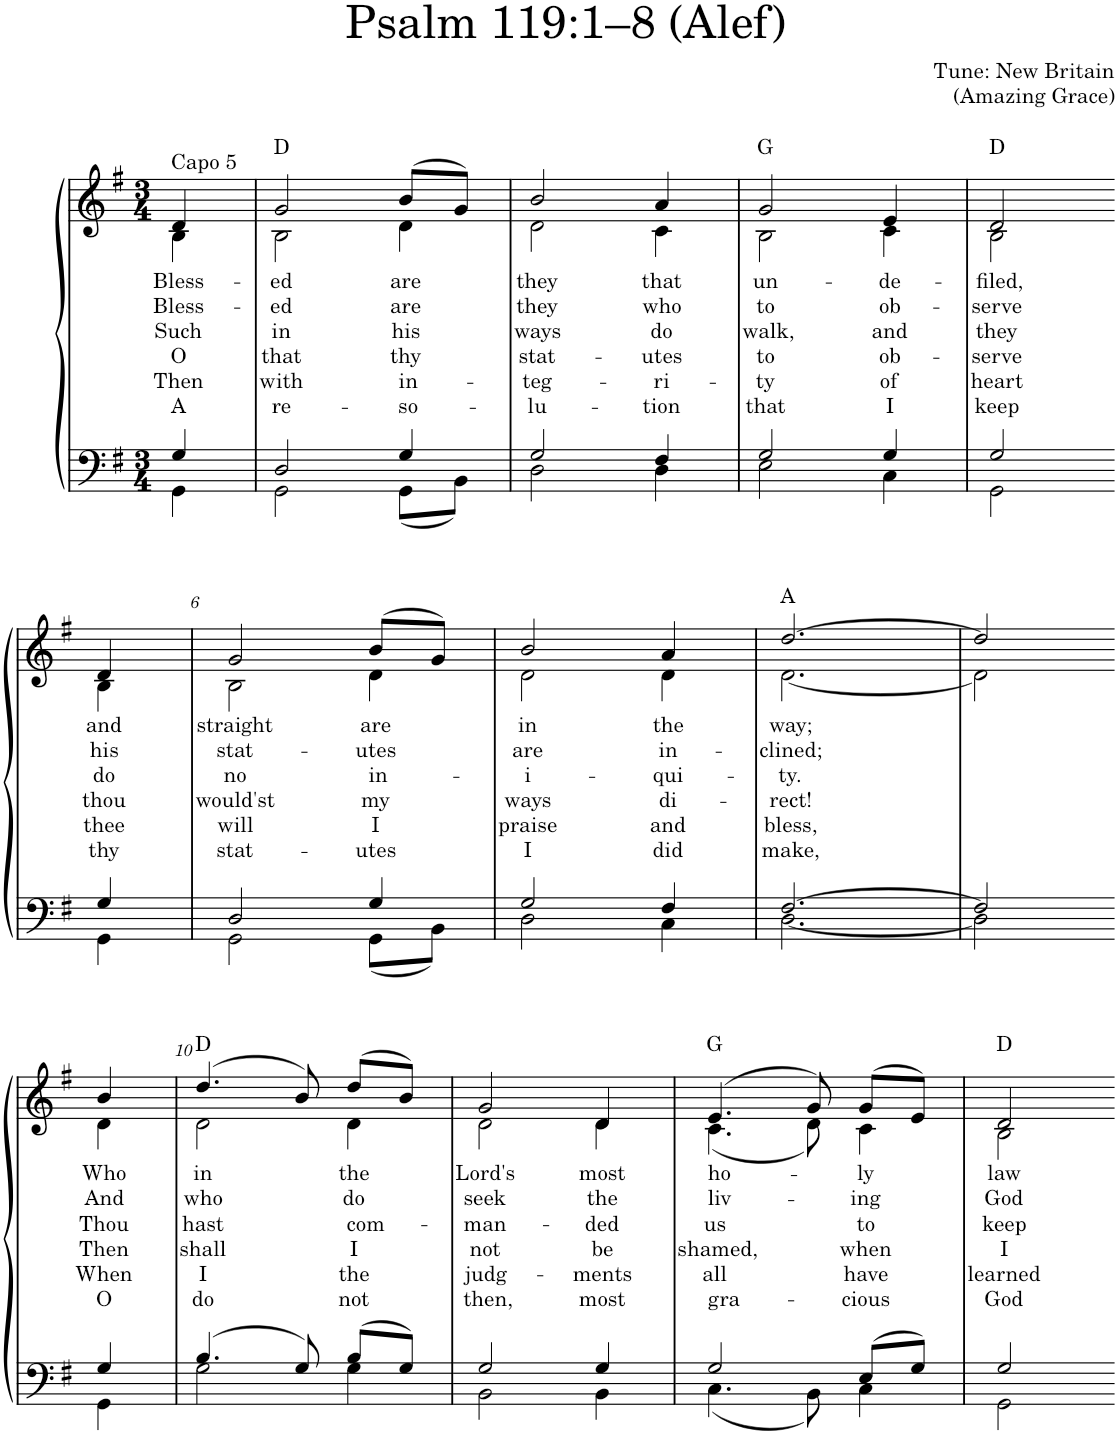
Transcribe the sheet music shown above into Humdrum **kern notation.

**kern	**kern	**text	**text	**text	**text	**text	**text	**harte
*part1	*part1	*part1	*part1	*part1	*part1	*part1	*part1	*part1
*staff2	*staff1	*staff1	*staff1	*staff1	*staff1	*staff1	*staff1	*
*I"Choir	*	*	*	*	*	*	*	*
*clefF4	*clefG2	*	*	*	*	*	*	*
*k[f#]	*k[f#]	*	*	*	*	*	*	*
*G:	*G:	*	*	*	*	*	*	*
*M3/4	*M3/4	*	*	*	*	*	*	*
=1X	=1X	=1X	=1X	=1X	=1X	=1X	=1X	=1X
*^	*	*	*	*	*	*	*	*
!	!	!LO:TX:a:t=Capo 5	!	!	!	!	!	!	!
!	!	!	!LO:LY:b	!LO:LY:b	!LO:LY:b	!LO:LY:b	!LO:LY:b	!LO:LY:b	!
*	*	*^	*	*	*	*	*	*	*
4G/	4GG\	4d/	4B\	Bless-	Bless-	Such	O	Then	A	.
=2	=2	=2	=2	=2	=2	=2	=2	=2	=2	=2
!	!	!	!	!LO:LY:b	!LO:LY:b	!LO:LY:b	!LO:LY:b	!LO:LY:b	!LO:LY:b	!
2D/	2GG\	2g/	2B\	-ed	-ed	in	that	with	re-	D:maj
!	!	!	!	!LO:LY:b	!LO:LY:b	!LO:LY:b	!LO:LY:b	!LO:LY:b	!LO:LY:b	!
4G/	8GG\L	(8b/L	4d\	are	are	his	thy	in-	-so-	.
.	8BB\J	8g/J)	.	.	.	.	.	.	.	.
=3	=3	=3	=3	=3	=3	=3	=3	=3	=3	=3
!	!	!	!	!LO:LY:b	!LO:LY:b	!LO:LY:b	!LO:LY:b	!LO:LY:b	!LO:LY:b	!
2G/	2D\	2b/	2d\	they	they	ways	stat-	-teg-	-lu-	.
!	!	!	!	!LO:LY:b	!LO:LY:b	!LO:LY:b	!LO:LY:b	!LO:LY:b	!LO:LY:b	!
4F#/	4D\	4a/	4c\	that	who	do	-utes	-ri-	-tion	.
=4	=4	=4	=4	=4	=4	=4	=4	=4	=4	=4
!	!	!	!	!LO:LY:b	!LO:LY:b	!LO:LY:b	!LO:LY:b	!LO:LY:b	!LO:LY:b	!
2G/	2E\	2g/	2B\	un-	to	walk,	to	-ty	that	G:maj
!	!	!	!	!LO:LY:b	!LO:LY:b	!LO:LY:b	!LO:LY:b	!LO:LY:b	!LO:LY:b	!
4G/	4C\	4e/	4c\	-de-	ob-	and	ob-	of	I	.
=5	=5	=5	=5	=5	=5	=5	=5	=5	=5	=5
!	!	!	!	!LO:LY:b	!LO:LY:b	!LO:LY:b	!LO:LY:b	!LO:LY:b	!LO:LY:b	!
2G/	2GG\	2d/	2B\	-filed,	-serve	they	-serve	heart	keep	D:maj
!!LO:LB:g=z	!!
=5X2-	=5X2-	=5X2-	=5X2-	=5X2-	=5X2-	=5X2-	=5X2-	=5X2-	=5X2-	=5X2-
!	!	!	!	!LO:LY:b	!LO:LY:b	!LO:LY:b	!LO:LY:b	!LO:LY:b	!LO:LY:b	!
4G/	4GG\	4d/	4B\	and	his	do	thou	thee	thy	.
=6	=6	=6	=6	=6	=6	=6	=6	=6	=6	=6
!	!	!	!	!LO:LY:b	!LO:LY:b	!LO:LY:b	!LO:LY:b	!LO:LY:b	!LO:LY:b	!
2D/	2GG\	2g/	2B\	straight	stat-	no	would'st	will	stat-	.
!	!	!	!	!LO:LY:b	!LO:LY:b	!LO:LY:b	!LO:LY:b	!LO:LY:b	!LO:LY:b	!
4G/	8GG\L	(8b/L	4d\	are	-utes	in-	my	I	-utes	.
.	8BB\J	8g/J)	.	.	.	.	.	.	.	.
=7	=7	=7	=7	=7	=7	=7	=7	=7	=7	=7
!	!	!	!	!LO:LY:b	!LO:LY:b	!LO:LY:b	!LO:LY:b	!LO:LY:b	!LO:LY:b	!
2G/	2D\	2b/	2d\	in	are	-i-	ways	praise	I	.
!	!	!	!	!LO:LY:b	!LO:LY:b	!LO:LY:b	!LO:LY:b	!LO:LY:b	!LO:LY:b	!
4F#/	4C\	4a/	4d\	the	in-	-qui-	di-	and	did	.
=8	=8	=8	=8	=8	=8	=8	=8	=8	=8	=8
!	!	!	!	!LO:LY:b	!LO:LY:b	!LO:LY:b	!LO:LY:b	!LO:LY:b	!LO:LY:b	!
[2.F#/	[2.D\	[2.dd/	[2.d\	way;	-clined;	-ty.	-rect!	bless,	make,	A:maj
=9	=9	=9	=9	=9	=9	=9	=9	=9	=9	=9
2F#/]	2D\]	2dd/]	2d\]	.	.	.	.	.	.	.
!!LO:LB:g=z	!!
=9X3-	=9X3-	=9X3-	=9X3-	=9X3-	=9X3-	=9X3-	=9X3-	=9X3-	=9X3-	=9X3-
!	!	!	!	!LO:LY:b	!LO:LY:b	!LO:LY:b	!LO:LY:b	!LO:LY:b	!LO:LY:b	!
4G/	4GG\	4b/	4d\	Who	And	Thou	Then	When	O	.
=10	=10	=10	=10	=10	=10	=10	=10	=10	=10	=10
!	!	!	!	!LO:LY:b	!LO:LY:b	!LO:LY:b	!LO:LY:b	!LO:LY:b	!LO:LY:b	!
4.B/	2G\	(4.dd/	2d\	in	who	hast	shall	I	do	D:maj
8G/	.	8b/)	.	.	.	.	.	.	.	.
!	!	!	!	!LO:LY:b	!LO:LY:b	!LO:LY:b	!LO:LY:b	!LO:LY:b	!LO:LY:b	!
8B/L	4G\	(8dd/L	4d\	the	do	com-	I	the	not	.
8G/J	.	8b/J)	.	.	.	.	.	.	.	.
=11	=11	=11	=11	=11	=11	=11	=11	=11	=11	=11
!	!	!	!	!LO:LY:b	!LO:LY:b	!LO:LY:b	!LO:LY:b	!LO:LY:b	!LO:LY:b	!
2G/	2BB\	2g/	2d\	Lord's	seek	-man-	not	judg-	then,	.
!	!	!	!	!LO:LY:b	!LO:LY:b	!LO:LY:b	!LO:LY:b	!LO:LY:b	!LO:LY:b	!
4G/	4BB\	4d/	4d\	most	the	-ded	be	-ments	most	.
=12	=12	=12	=12	=12	=12	=12	=12	=12	=12	=12
!	!	!	!	!LO:LY:b	!LO:LY:b	!LO:LY:b	!LO:LY:b	!LO:LY:b	!LO:LY:b	!
2G/	4.C\	(4.e/	(4.c\	ho-	liv-	us	shamed,	all	gra-	G:maj
.	8BB\	8g/)	8d\)	.	.	.	.	.	.	.
!	!	!	!	!LO:LY:b	!LO:LY:b	!LO:LY:b	!LO:LY:b	!LO:LY:b	!LO:LY:b	!
8E/L	4C\	(8g/L	4c\	-ly	-ing	to	when	have	-cious	.
8G/J	.	8e/J)	.	.	.	.	.	.	.	.
=13	=13	=13	=13	=13	=13	=13	=13	=13	=13	=13
!	!	!	!	!LO:LY:b	!LO:LY:b	!LO:LY:b	!LO:LY:b	!LO:LY:b	!LO:LY:b	!
2G/	2GG\	2d/	2B\	law	God	keep	I	learned	God	D:maj
*v	*v	*	*	*	*	*	*	*	*	*
*	*v	*v	*	*	*	*	*	*	*
=-	=-	=-	=-	=-	=-	=-	=-	=-
*-	*-	*-	*-	*-	*-	*-	*-	*-
